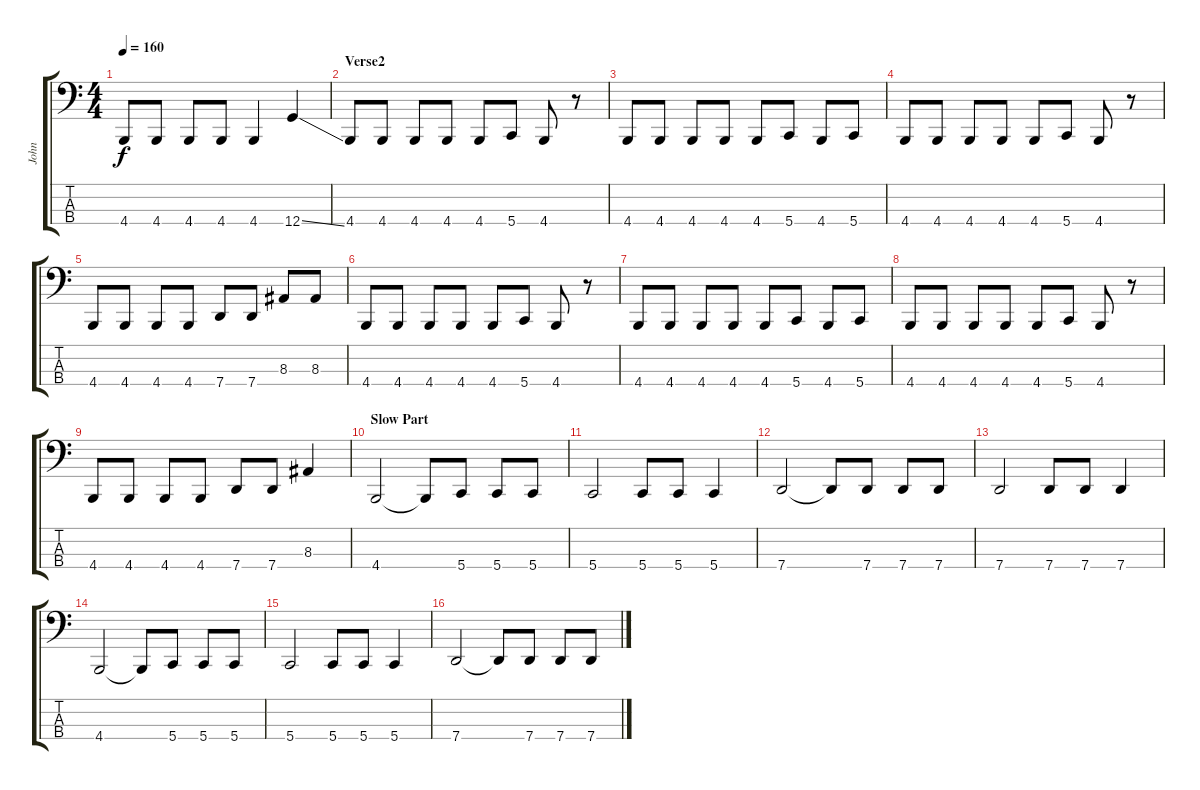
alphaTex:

\track ("John" "John") {instrument electricbassfinger}
\staff {score tabs}
\tuning (C2 G1 D1 G0) {hide}
\ts (4 4)
\tempo 160
\clef f4
\ks c
4.4.8{dy f} 4.4.8 4.4.8 4.4.8 4.4.4 12.4{ss}.4 |
\section ("" "Verse2")
4.4.8 4.4.8 4.4.8 4.4.8 4.4.8 5.4.8 4.4.8 r.8 |
4.4.8 4.4.8 4.4.8 4.4.8 4.4.8 5.4.8 4.4.8 5.4.8 |
4.4.8 4.4.8 4.4.8 4.4.8 4.4.8 5.4.8 4.4.8 r.8 |
4.4.8 4.4.8 4.4.8 4.4.8 7.4.8 7.4.8 8.3.8 8.3.8 |
4.4.8 4.4.8 4.4.8 4.4.8 4.4.8 5.4.8 4.4.8 r.8 |
4.4.8 4.4.8 4.4.8 4.4.8 4.4.8 5.4.8 4.4.8 5.4.8 |
4.4.8 4.4.8 4.4.8 4.4.8 4.4.8 5.4.8 4.4.8 r.8 |
4.4.8 4.4.8 4.4.8 4.4.8 7.4.8 7.4.8 8.3.4 |
\section ("" "Slow Part")
4.4.2 4.4{t}.8 5.4.8 5.4.8 5.4.8 |
5.4.2 5.4.8 5.4.8 5.4.4 |
7.4.2 7.4{t}.8 7.4.8 7.4.8 7.4.8 |
7.4.2 7.4.8 7.4.8 7.4.4 |
4.4.2 4.4{t}.8 5.4.8 5.4.8 5.4.8 |
5.4.2 5.4.8 5.4.8 5.4.4 |
7.4.2 7.4{t}.8 7.4.8 7.4.8 7.4.8
